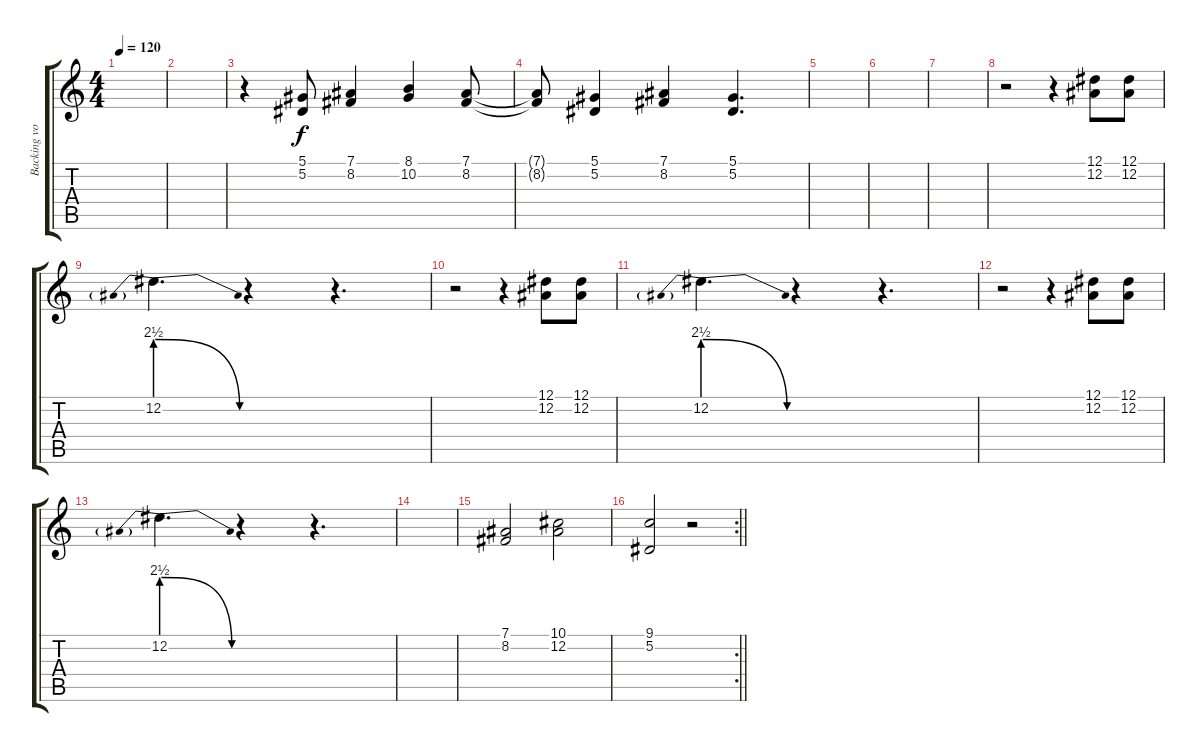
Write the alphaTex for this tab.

\track ("Backing vocals" "Backing vo") {instrument englishhorn}
\staff {score tabs}
\tuning (Eb4 Bb3 Gb3 Db3 Ab2 Eb2) {hide}
\ts (4 4)
\tempo 120
\clef g2
\ks c
|
|
r.4 (5.1 5.2).8 (7.1 8.2).4 (8.1 10.2).4 (7.1 8.2).8 |
(7.1{t} 8.2{t}).8 (5.1 5.2).4 (7.1 8.2).4 (5.1 5.2).4{d} |
|
|
|
r.2 r.4 (12.1 12.2).8 (12.1 12.2).8 |
12.2{be (prebendrelease 0 10 60 0)}.4{d} r.4 r.4{d} |
r.2 r.4 (12.1 12.2).8 (12.1 12.2).8 |
12.2{be (prebendrelease 0 10 60 0)}.4{d} r.4 r.4{d} |
r.2 r.4 (12.1 12.2).8 (12.1 12.2).8 |
12.2{be (prebendrelease 0 10 60 0)}.4{d} r.4 r.4{d} |
|
(7.1 8.2).2 (10.1 12.2).2 |
\rc 2
\barLineRight lightlight
(9.1 5.2).2 r.2
